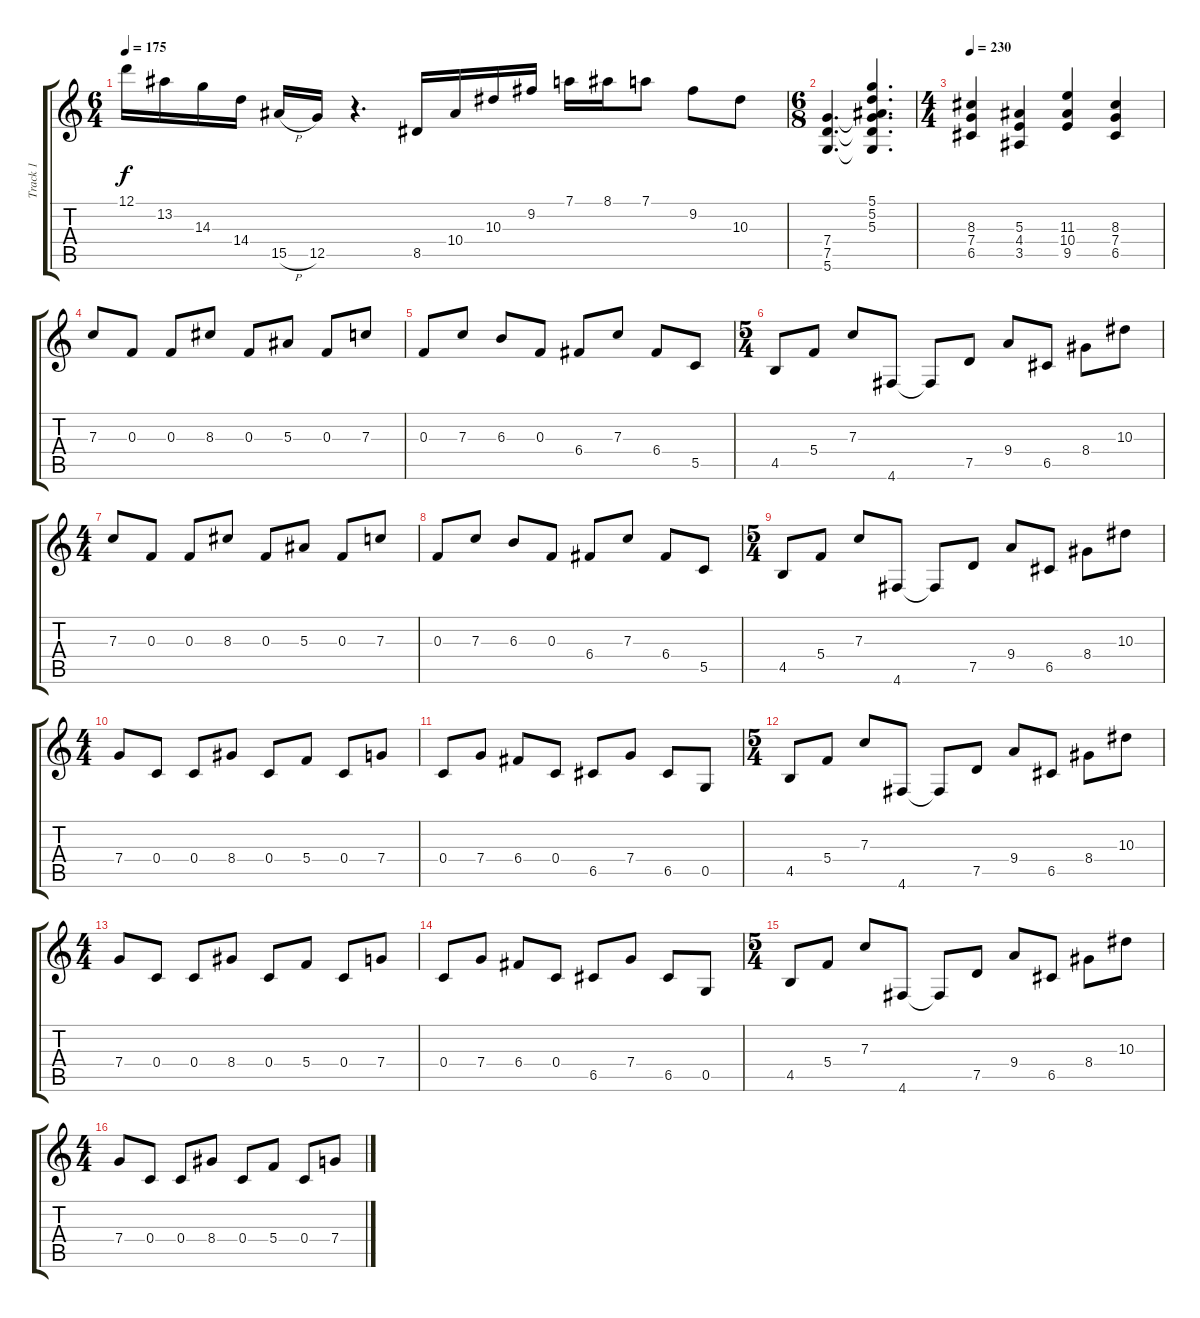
\track ("Track 1" "Track 1") {instrument distortionguitar}
\staff {score tabs}
\tuning (D4 A3 F3 C3 G2 D2) {hide}
\ts (6 4)
\tempo 175
\clef g2
\ks c
12.1.16{dy f} 13.2.16 14.3.16 14.4.16 15.5{h}.16 12.5.16 r.4{d} 8.5.16 10.4.16 10.3.16 9.2.16 7.1.16 8.1.16 7.1.8 9.2.8 10.3.8 |
\ts (6 8)
(7.4 7.5 5.6).4{d} (5.1 5.2 5.3 7.4{t} 7.5{t} 5.6{t}).4{d} |
\ts (4 4)
\tempo 232
\tempo 230
(8.3 7.4 6.5).4 (5.3 4.4 3.5).4 (11.3 10.4 9.5).4 (8.3 7.4 6.5).4 |
7.3.8 0.3.8 0.3.8 8.3.8 0.3.8 5.3.8 0.3.8 7.3.8 |
0.3.8 7.3.8 6.3.8 0.3.8 6.4.8 7.3.8 6.4.8 5.5.8 |
\ts (5 4)
4.5.8 5.4.8 7.3.8 4.6.8 4.6{t}.8 7.5.8 9.4.8 6.5.8 8.4.8 10.3.8 |
\ts (4 4)
7.3.8 0.3.8 0.3.8 8.3.8 0.3.8 5.3.8 0.3.8 7.3.8 |
0.3.8 7.3.8 6.3.8 0.3.8 6.4.8 7.3.8 6.4.8 5.5.8 |
\ts (5 4)
4.5.8 5.4.8 7.3.8 4.6.8 4.6{t}.8 7.5.8 9.4.8 6.5.8 8.4.8 10.3.8 |
\ts (4 4)
7.4.8 0.4.8 0.4.8 8.4.8 0.4.8 5.4.8 0.4.8 7.4.8 |
0.4.8 7.4.8 6.4.8 0.4.8 6.5.8 7.4.8 6.5.8 0.5.8 |
\ts (5 4)
4.5.8 5.4.8 7.3.8 4.6.8 4.6{t}.8 7.5.8 9.4.8 6.5.8 8.4.8 10.3.8 |
\ts (4 4)
7.4.8 0.4.8 0.4.8 8.4.8 0.4.8 5.4.8 0.4.8 7.4.8 |
0.4.8 7.4.8 6.4.8 0.4.8 6.5.8 7.4.8 6.5.8 0.5.8 |
\ts (5 4)
4.5.8 5.4.8 7.3.8 4.6.8 4.6{t}.8 7.5.8 9.4.8 6.5.8 8.4.8 10.3.8 |
\ts (4 4)
7.4.8 0.4.8 0.4.8 8.4.8 0.4.8 5.4.8 0.4.8 7.4.8
